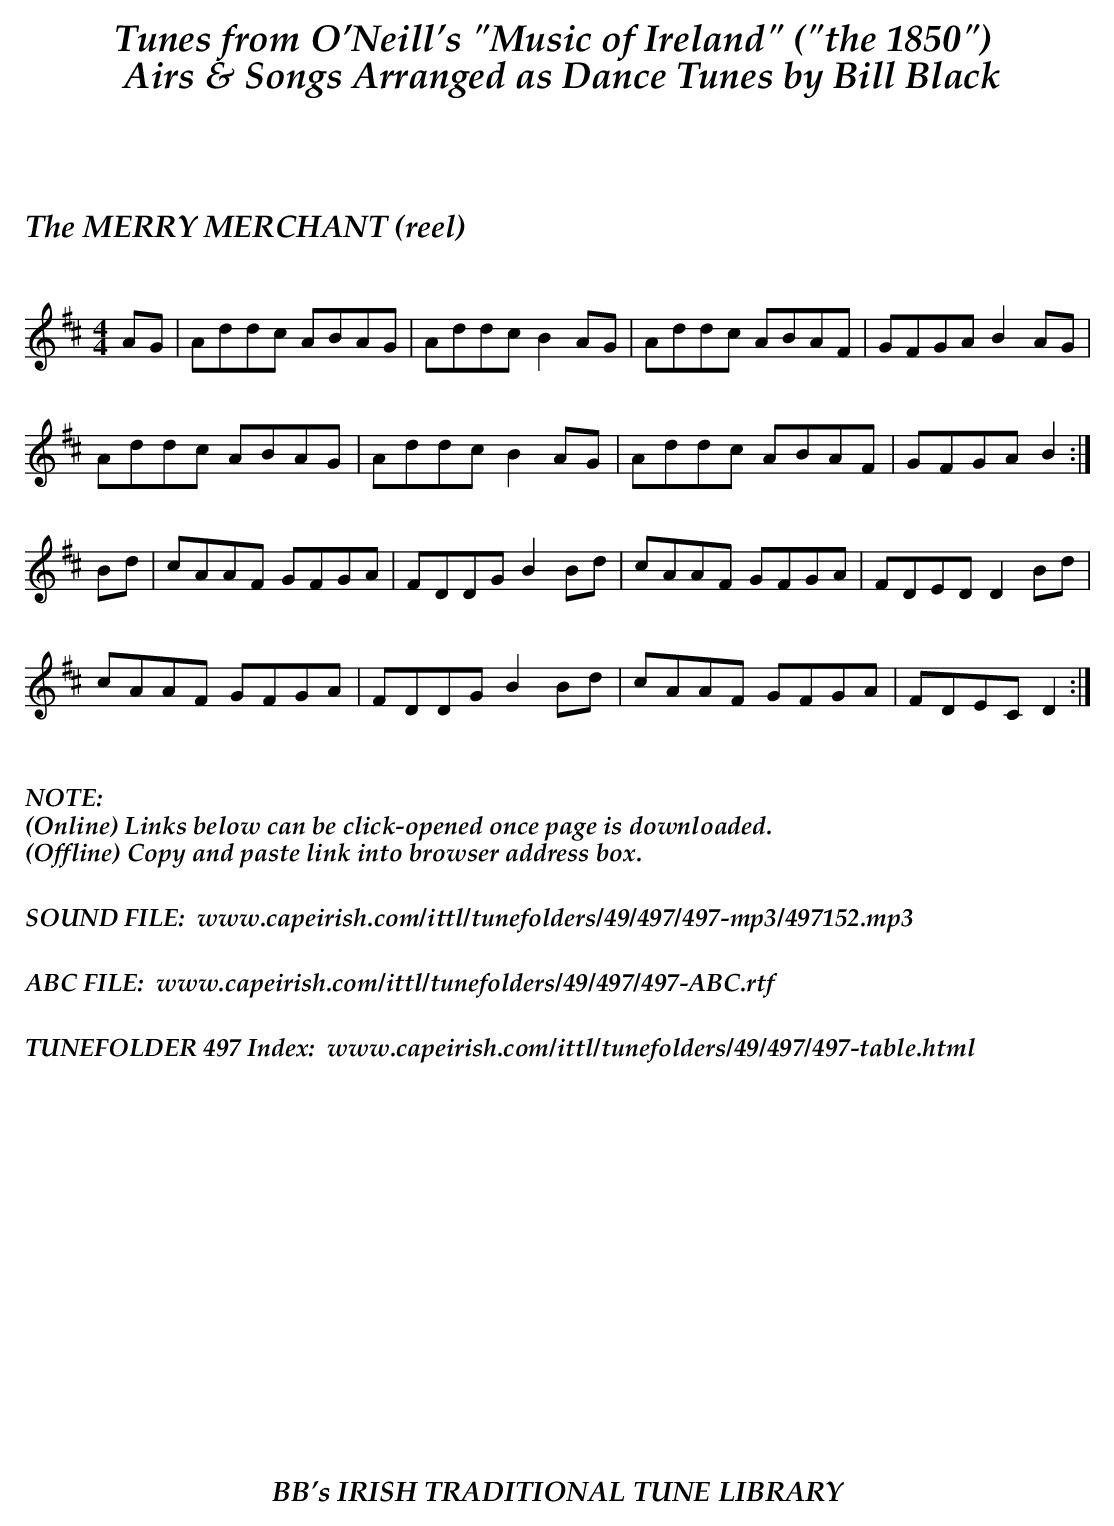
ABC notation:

X:1
T:MERRY MERCHANT (reel), The
M:4/4
L:1/8
K:D
AG|Addc ABAG|Addc B2AG|Addc ABAF|GFGA B2AG|
Addc ABAG|Addc B2AG|Addc ABAF|GFGA B2 :|
Bd|cAAF GFGA|FDDG B2Bd|cAAF GFGA|FDED D2Bd|
cAAF GFGA|FDDG B2Bd|cAAF GFGA|FDEC D2 :|
%%vskip .3in
%%textoption left
%%textfont "Palatino-BoldItalic" 16
%%begintext
%%NOTE:
(Online) Links below can be click-opened once page is downloaded.
(Offline) Copy and paste link into browser address box.
%%
%%
SOUND FILE:  www.capeirish.com/ittl/tunefolders/49/497/497-mp3/497152.mp3
%%
%%
ABC FILE:  www.capeirish.com/ittl/tunefolders/49/497/497-ABC.rtf
%%
%%
TUNEFOLDER 497 Index:  www.capeirish.com/ittl/tunefolders/49/497/497-table.html
